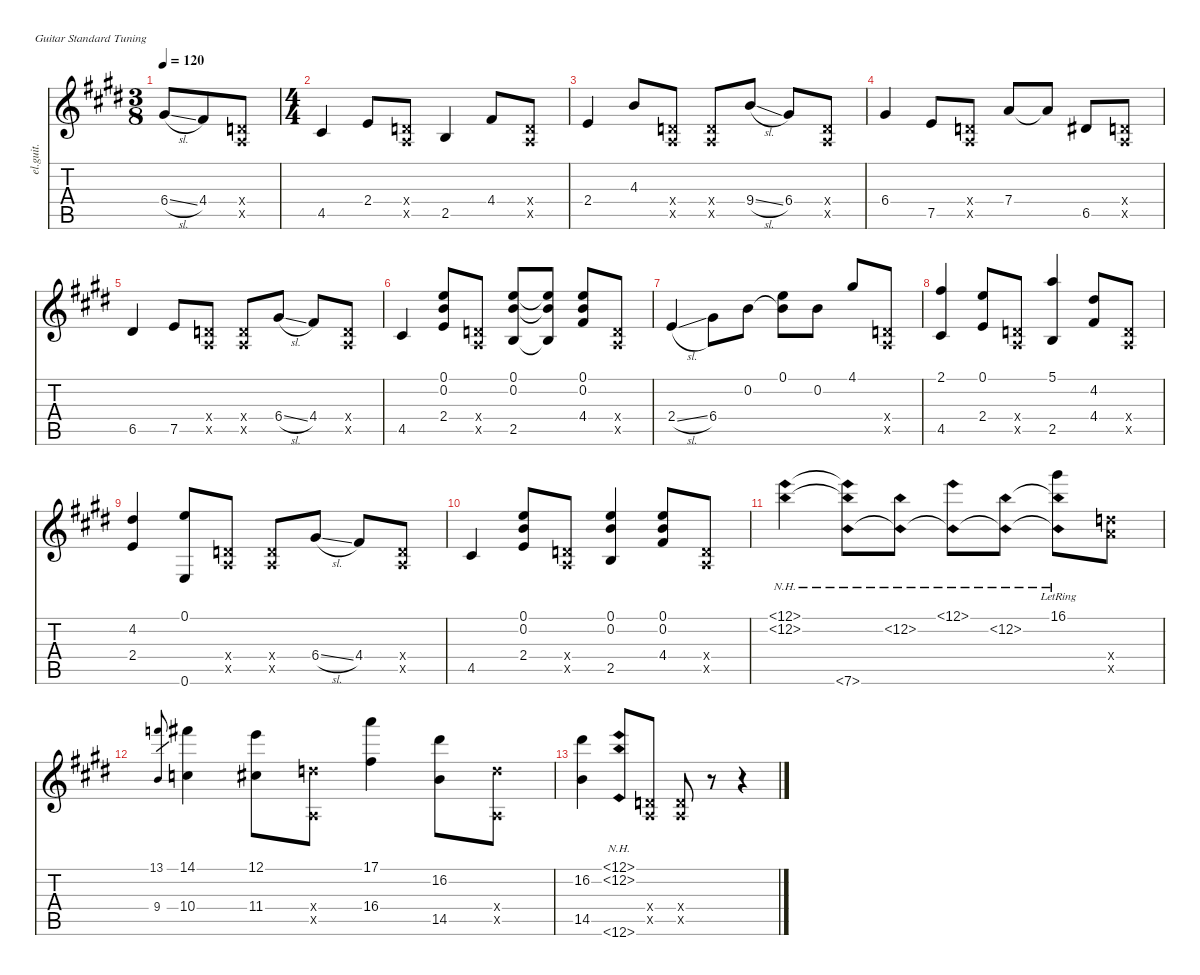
\defaultSystemsLayout 4
\hideDynamics
\bracketExtendMode nobrackets
\track ("Clean Guitar" "el.guit.") {instrument electricguitarclean}
\staff {score tabs}
\tuning (E4 B3 G3 D3 A2 E2)
\ts (3 8)
\beaming (8 3)
\tempo 120
\clef g2
\ks e
6.4{sl acc #}.8{dy mf instrument electricguitarclean beam Up} 4.4{acc #}.8{beam Up} (0.4{x acc forcenatural} 0.5{x acc forcenatural}).8{beam Up} |
\ts (4 4)
\beaming (8 2 2 2 2)
4.5{acc #}.4{beam Up} 2.4{acc forcenatural}.8{beam Up} (0.4{x acc forcenatural} 0.5{x acc forcenatural}).8{beam Up} 2.5{acc forcenatural}.4{beam Up} 4.4{acc #}.8{beam Up} (0.4{x acc forcenatural} 0.5{x acc forcenatural}).8{beam Up} |
2.4{acc forcenatural}.4{dy mp beam Up} 4.3{acc forcenatural}.8{beam Up} (0.5{x acc forcenatural} 0.4{x acc forcenatural}).8{dy mf beam Up} (0.5{x acc forcenatural} 0.4{x acc forcenatural}).8{beam Up} 9.4{sl acc forcenatural}.8{beam Up} 6.4{acc #}.8{beam Up} (0.4{x acc forcenatural} 0.5{x acc forcenatural}).8{beam Up} |
6.4{acc #}.4{dy mp beam Up} 7.5{acc forcenatural}.8{dy mf beam Up} (0.4{x acc forcenatural} 0.5{x acc forcenatural}).8{beam Up} 7.4{acc forcenatural}.8{beam Up} 7.4{t acc forcenatural}.8{beam Up} 6.5{acc #}.8{beam Up} (0.4{x acc forcenatural} 0.5{x acc forcenatural}).8{beam Up} |
6.5{acc #}.4{beam Up} 7.5{acc forcenatural}.8{beam Up} (0.5{x acc forcenatural} 0.4{x acc forcenatural}).8{beam Up} (0.5{x acc forcenatural} 0.4{x acc forcenatural}).8{beam Up} 6.4{sl acc #}.8{beam Up} 4.4{acc #}.8{beam Up} (0.4{x acc forcenatural} 0.5{x acc forcenatural}).8{beam Up} |
4.5{acc #}.4{dy mp beam Up} (2.4{acc forcenatural} 0.1{acc forcenatural} 0.2{acc forcenatural}).8{beam Up} (0.4{x acc forcenatural} 0.5{x acc forcenatural}).8{beam Up} (2.5{acc forcenatural} 0.1{acc forcenatural} 0.2{acc forcenatural}).8{beam Up} (2.5{t acc forcenatural} 0.1{t acc forcenatural} 0.2{t acc forcenatural}).8{beam Up} (4.4{acc #} 0.1{acc forcenatural} 0.2{acc forcenatural}).8{beam Up} (0.4{x acc forcenatural} 0.5{x acc forcenatural}).8{beam Up} |
2.4{sl acc forcenatural}.4{beam Up} 6.4{acc #}.8{dy mf beam Down} 0.2{acc forcenatural}.8{dy mp beam Down} (0.1{acc forcenatural} 0.2{t acc forcenatural}).8{beam Down} 0.2{acc forcenatural}.8{beam Down} 4.1{acc #}.8{beam Up} (0.4{x acc forcenatural} 0.5{x acc forcenatural}).8{beam Up} |
(4.5{acc #} 2.1{acc #}).4{beam Up} (0.1{acc forcenatural} 2.4{acc forcenatural}).8{beam Up} (0.4{x acc forcenatural} 0.5{x acc forcenatural}).8{beam Up} (2.5{acc forcenatural} 5.1{acc forcenatural}).4{beam Up} (4.2{acc #} 4.4{acc #}).8{beam Up} (0.4{x acc forcenatural} 0.5{x acc forcenatural}).8{beam Up} |
(4.2{acc #} 2.4{acc forcenatural}).4{beam Up} (0.6{acc forcenatural} 0.1{acc forcenatural}).8{beam Up} (0.5{x acc forcenatural} 0.4{x acc forcenatural}).8{beam Up} (0.5{x acc forcenatural} 0.4{x acc forcenatural}).8{beam Up} 6.4{sl acc #}.8{beam Up} 4.4{acc #}.8{beam Up} (0.4{x acc forcenatural} 0.5{x acc forcenatural}).8{beam Up} |
4.5{acc #}.4{beam Up} (2.4{acc forcenatural} 0.1{acc forcenatural} 0.2{acc forcenatural}).8{beam Up} (0.4{x acc forcenatural} 0.5{x acc forcenatural}).8{beam Up} (2.5{acc forcenatural} 0.1{acc forcenatural} 0.2{acc forcenatural}).4{beam Up} (4.4{acc #} 0.1{acc forcenatural} 0.2{acc forcenatural}).8{beam Up} (0.4{x acc forcenatural} 0.5{x acc forcenatural}).8{beam Up} |
(12.1{nh acc forcenatural} 12.2{nh acc forcenatural}).4{beam Down} (7.6{nh acc forcenatural} 12.1{nh t acc forcenatural} 12.2{nh t acc forcenatural}).8{beam Down} (12.2{nh acc forcenatural} 7.6{nh t acc forcenatural}).8{beam Down} (12.1{nh acc forcenatural} 7.6{nh t acc forcenatural}).8{beam Down} (12.2{nh acc forcenatural} 7.6{nh t acc forcenatural}).8{beam Down} (16.1{acc #} 7.6{nh lr t acc forcenatural} 12.2{nh lr t acc forcenatural}).8{beam Down} (12.4{x acc forcenatural} 12.5{x acc forcenatural}).8{beam Down} |
(9.4{acc forcenatural} 13.1{acc forcenatural}).8{gr beam Up} (14.1{acc #} 10.4{acc forcenatural}).4{beam Down} (12.1{acc forcenatural} 11.4{acc #}).8{beam Down} (12.4{x acc forcenatural} 0.5{x acc forcenatural}).8{beam Down} (17.1{acc forcenatural} 16.4{acc #}).4{beam Down} (16.2{acc #} 14.5{acc forcenatural}).8{beam Down} (12.4{x acc forcenatural} 0.5{x acc forcenatural}).8{beam Down} |
(16.2{acc #} 14.5{acc forcenatural}).4{beam Down} (12.1{nh acc forcenatural} 12.6{nh acc forcenatural} 12.2{nh acc forcenatural}).8{beam Up} (0.5{x acc forcenatural} 0.4{x acc forcenatural}).8{beam Up} (0.5{x acc forcenatural} 0.4{x acc forcenatural}).8{beam Up} r.8{beam Down} r.4{beam Down}
